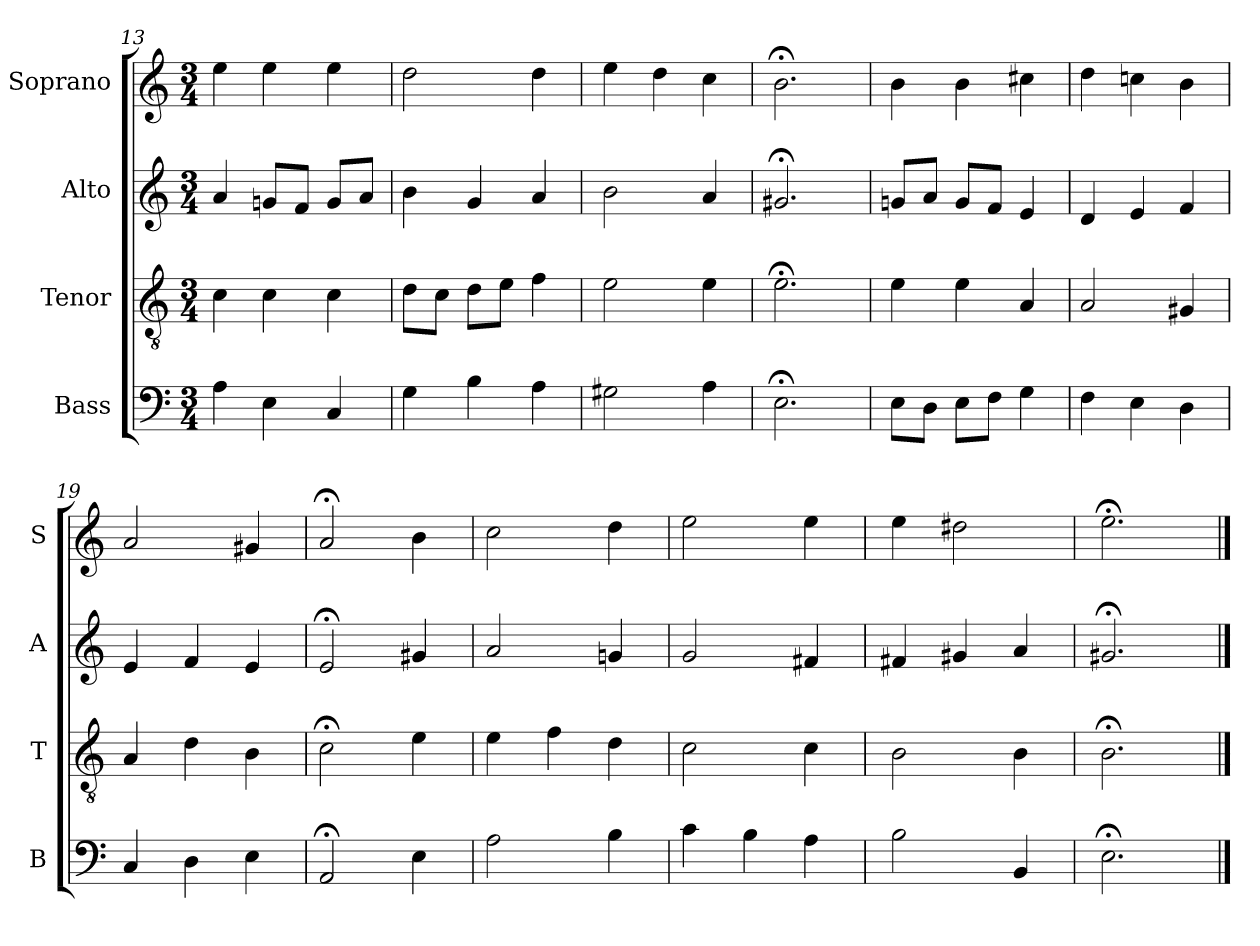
**kern	**kern	**kern	**kern
*part4	*part3	*part2	*part1
*staff4	*staff3	*staff2	*staff1
*I"Bass	*I"Tenor	*I"Alto	*I"Soprano
*I'B	*I'T	*I'A	*I'S
*clefF4	*clefGv2	*clefG2	*clefG2
*k[]	*k[]	*k[]	*k[]
*a:	*a:	*a:	*a:
*M3/4	*M3/4	*M3/4	*M3/4
=13	=13	=13	=13
4A	4c	4a	4ee
4E	4c	8gnL	4ee
.	.	8fJ	.
4C	4c	8gL	4ee
.	.	8aJ	.
=14	=14	=14	=14
4G	8dL	4b	2dd
.	8cJ	.	.
4B	8dL	4g	.
.	8eJ	.	.
4A	4f	4a	4dd
=15	=15	=15	=15
2G#X	2e	2b	4ee
.	.	.	4dd
4A	4e	4a	4cc
=16	=16	=16	=16
2.E;<	2.e;<	2.g#X;<	2.b;<
=17	=17	=17	=17
8EL	4e	8gnL	4b
8DJ	.	8aJ	.
8EL	4e	8gL	4b
8FJ	.	8fJ	.
4G	4A	4e	4cc#X
=18	=18	=18	=18
4F	2A	4d	4dd
4E	.	4e	4ccn
4D	4G#X	4f	4b
=19	=19	=19	=19
4C	4A	4e	2a
4D	4d	4f	.
4E	4B	4e	4g#X
=20	=20	=20	=20
2AA;<	2c;<i	2e;<	2a;<i
4E	4ei	4g#X	4bi
=21	=21	=21	=21
2A	4e	2a	2cc
.	4f	.	.
4B	4d	4gn	4dd
=22	=22	=22	=22
4c	2c	2g	2ee
4B	.	.	.
4A	4c	4f#X	4ee
=23	=23	=23	=23
2B	2B	4f#X	4ee
.	.	4g#X	2dd#X
4BB	4B	4a	.
=24	=24	=24	=24
2.E;<	2.B;<	2.g#X;<	2.ee;<
==	==	==	==
*-	*-	*-	*-
